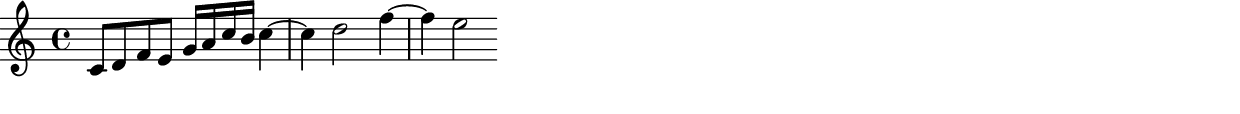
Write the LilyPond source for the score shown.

\include "lilypond-book-preamble.ly"
\paper {
  #(define dump-extents #t)

  indent = 0\mm
  line-width = 210\mm - 2.0 * 0.4\in
  ragged-right = ##t
  force-assignment = #""
  line-width = #(- line-width (* mm  3.000000))
}
\header {
  title = ""
  composer = ""
}
\layout {
}

<<
    \new Staff {   \set Staff.instrumentName = "" \set Staff.shortInstrumentName = "" \clef treble <c'>8 <d'>8 <f'>8 <e'>8 <g'>16 <a'>16 <c''>16 <b'>16 <c''>4~ <c''>4 <d''>2 <f''>4~ <f''>4 <e''>2
               }
>>